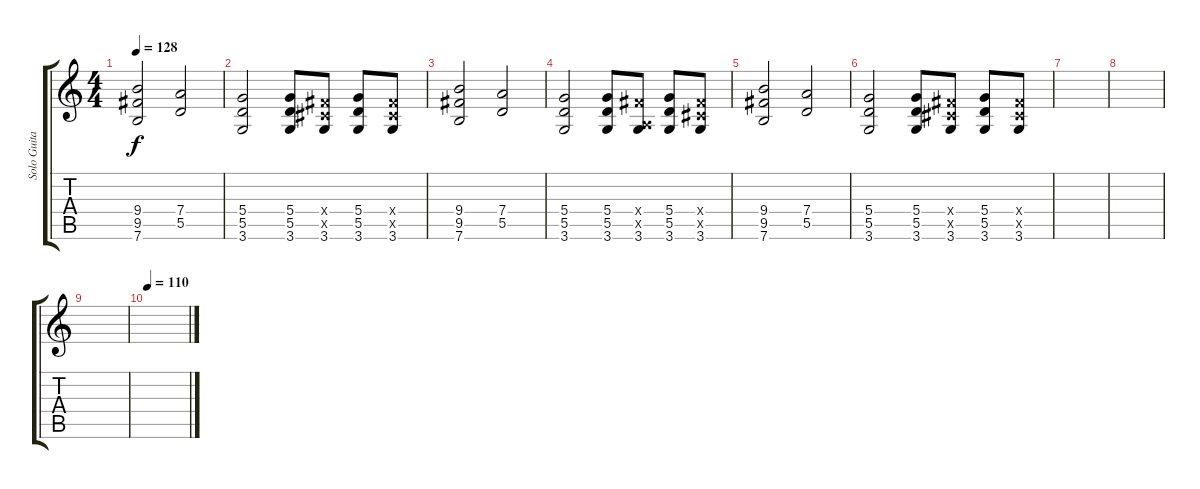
\track ("Solo Guitar" "Solo Guita") {instrument distortionguitar}
\staff {score tabs}
\tuning (E4 B3 G3 D3 A2 E2) {hide}
\ts (4 4)
\tempo 128
\clef g2
\ks c
(9.4 9.5 7.6).2{dy f} (7.4 5.5).2 |
(5.4 5.5 3.6).2 (5.4 5.5 3.6).8 (4.4{x} 4.5{x} 3.6).8 (5.4 5.5 3.6).8 (4.4{x} 4.5{x} 3.6).8 |
(9.4 9.5 7.6).2 (7.4 5.5).2 |
(5.4 5.5 3.6).2 (5.4 5.5 3.6).8 (4.4{x} 0.5{x} 3.6).8 (5.4 5.5 3.6).8 (4.4{x} 4.5{x} 3.6).8 |
(9.4 9.5 7.6).2 (7.4 5.5).2 |
(5.4 5.5 3.6).2 (5.4 5.5 3.6).8 (4.4{x} 4.5{x} 3.6).8 (5.4 5.5 3.6).8 (4.4{x} 4.5{x} 3.6).8 |
|
|
|
\tempo 110
